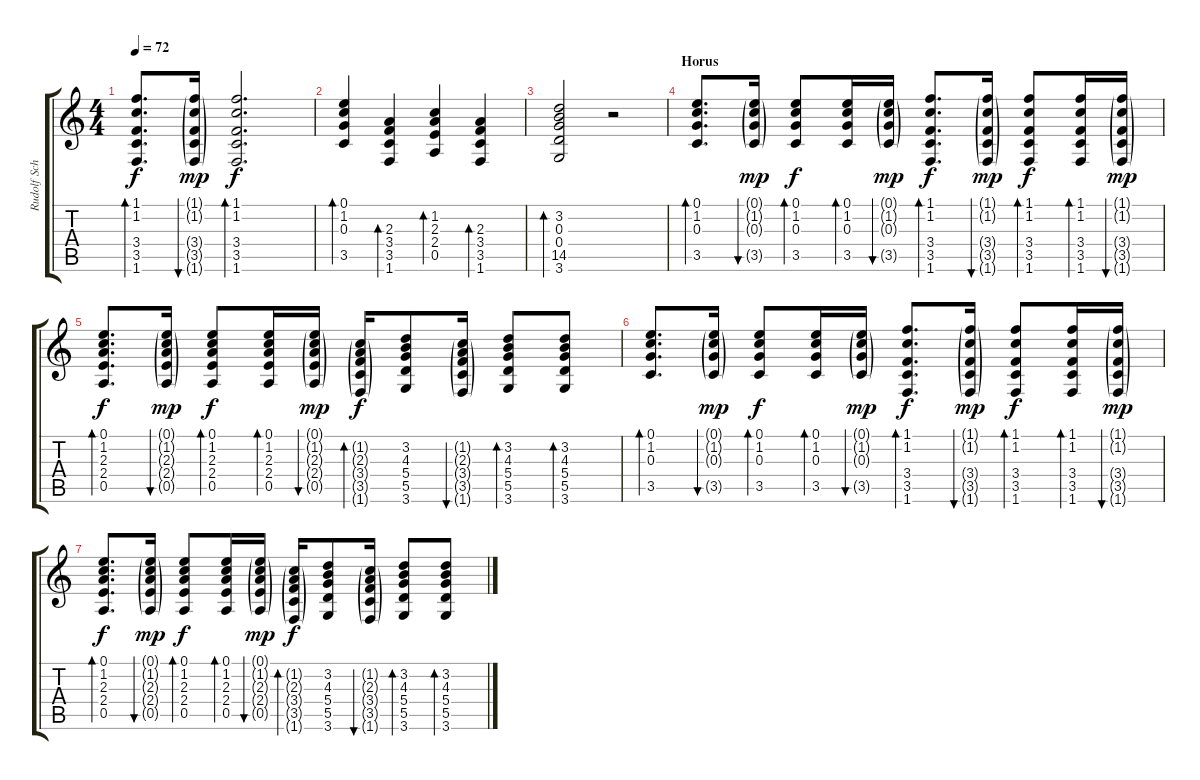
\track ("Rudolf Schenker" "Rudolf Sch") {instrument electricguitarclean}
\staff {score tabs}
\tuning (E4 B3 G3 D3 A2 E2) {hide}
\ts (4 4)
\tempo 72
\clef g2
\ks c
(1.1 1.2 3.4 3.5 1.6).8{d bd 60 dy f} (1.1{g} 1.2{g} 3.4{g} 3.5{g} 1.6{g}).16{bu 60 dy mp} (1.1 1.2 3.4 3.5 1.6).2{d bd 60 dy f} |
(0.1 1.2 0.3 3.5).4{bd 60} (2.3 3.4 3.5 1.6).4{bd 60} (1.2 2.3 2.4 0.5).4{bd 60} (2.3 3.4 3.5 1.6).4{bd 60} |
(3.2 0.3 0.4 14.5 3.6).2{bd 60} r.2 |
\section ("" "Horus")
(0.1 1.2 0.3 3.5).8{d bd 60} (0.1{g} 1.2{g} 0.3{g} 3.5{g}).16{bu 60 dy mp} (0.1 1.2 0.3 3.5).8{bd 60 dy f} (0.1 1.2 0.3 3.5).16{bd 60} (0.1{g} 1.2{g} 0.3{g} 3.5{g}).16{bu 60 dy mp} (1.1 1.2 3.4 3.5 1.6).8{d bd 60 dy f} (1.1{g} 1.2{g} 3.4{g} 3.5{g} 1.6{g}).16{bu 60 dy mp} (1.1 1.2 3.4 3.5 1.6).8{bd 60 dy f} (1.1 1.2 3.4 3.5 1.6).16{bd 60} (1.1{g} 1.2{g} 3.4{g} 3.5{g} 1.6{g}).16{bu 60 dy mp} |
(0.1 1.2 2.3 2.4 0.5).8{d bd 60 dy f} (0.1{g} 1.2{g} 2.3{g} 2.4{g} 0.5{g}).16{bu 60 dy mp} (0.1 1.2 2.3 2.4 0.5).8{bd 60 dy f} (0.1 1.2 2.3 2.4 0.5).16{bd 60} (0.1{g} 1.2{g} 2.3{g} 2.4{g} 0.5{g}).16{bu 60 dy mp} (1.2{g} 2.3{g} 3.4{g} 3.5{g} 1.6{g}).16{bd 60 dy f} (3.2 4.3 5.4 5.5 3.6).8 (1.2{g} 2.3{g} 3.4{g} 3.5{g} 1.6{g}).16{bu 60} (3.2 4.3 5.4 5.5 3.6).8{bd 60} (3.2 4.3 5.4 5.5 3.6).8{bd 60} |
(0.1 1.2 0.3 3.5).8{d bd 60} (0.1{g} 1.2{g} 0.3{g} 3.5{g}).16{bu 60 dy mp} (0.1 1.2 0.3 3.5).8{bd 60 dy f} (0.1 1.2 0.3 3.5).16{bd 60} (0.1{g} 1.2{g} 0.3{g} 3.5{g}).16{bu 60 dy mp} (1.1 1.2 3.4 3.5 1.6).8{d bd 60 dy f} (1.1{g} 1.2{g} 3.4{g} 3.5{g} 1.6{g}).16{bu 60 dy mp} (1.1 1.2 3.4 3.5 1.6).8{bd 60 dy f} (1.1 1.2 3.4 3.5 1.6).16{bd 60} (1.1{g} 1.2{g} 3.4{g} 3.5{g} 1.6{g}).16{bu 60 dy mp} |
(0.1 1.2 2.3 2.4 0.5).8{d bd 60 dy f} (0.1{g} 1.2{g} 2.3{g} 2.4{g} 0.5{g}).16{bu 60 dy mp} (0.1 1.2 2.3 2.4 0.5).8{bd 60 dy f} (0.1 1.2 2.3 2.4 0.5).16{bd 60} (0.1{g} 1.2{g} 2.3{g} 2.4{g} 0.5{g}).16{bu 60 dy mp} (1.2{g} 2.3{g} 3.4{g} 3.5{g} 1.6{g}).16{bd 60 dy f} (3.2 4.3 5.4 5.5 3.6).8 (1.2{g} 2.3{g} 3.4{g} 3.5{g} 1.6{g}).16{bu 60} (3.2 4.3 5.4 5.5 3.6).8{bd 60} (3.2 4.3 5.4 5.5 3.6).8{bd 60}
